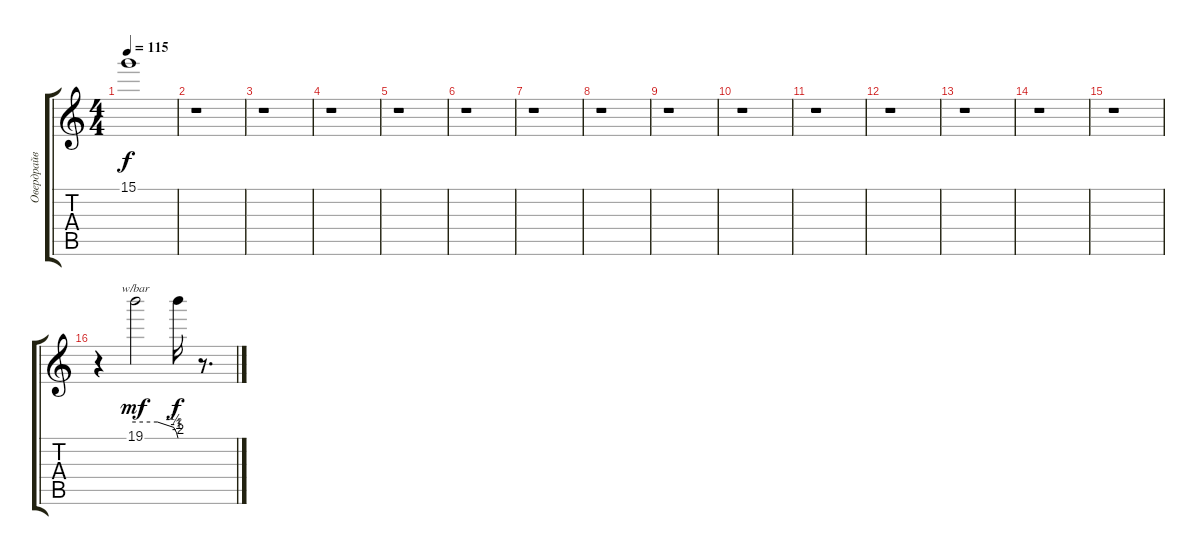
\track ("Овердрайв" "Овердрайв") {instrument overdrivenguitar}
\staff {score tabs}
\tuning (E4 B3 G3 D3 A2 E2) {hide}
\ts (4 4)
\tempo 115
\clef g2
\ks c
15.1{t}.1{dy f} |
r.1 |
r.1 |
r.1 |
r.1 |
r.1 |
r.1 |
r.1 |
r.1 |
r.1 |
r.1 |
r.1 |
r.1 |
r.1 |
r.1 |
r.4 19.1.2{tbe (custom default 0 0 31 0 54 -2 58 -4 60 -8) dy mf volume 12} 19.1{t}.16{dy f} r.8{d}
